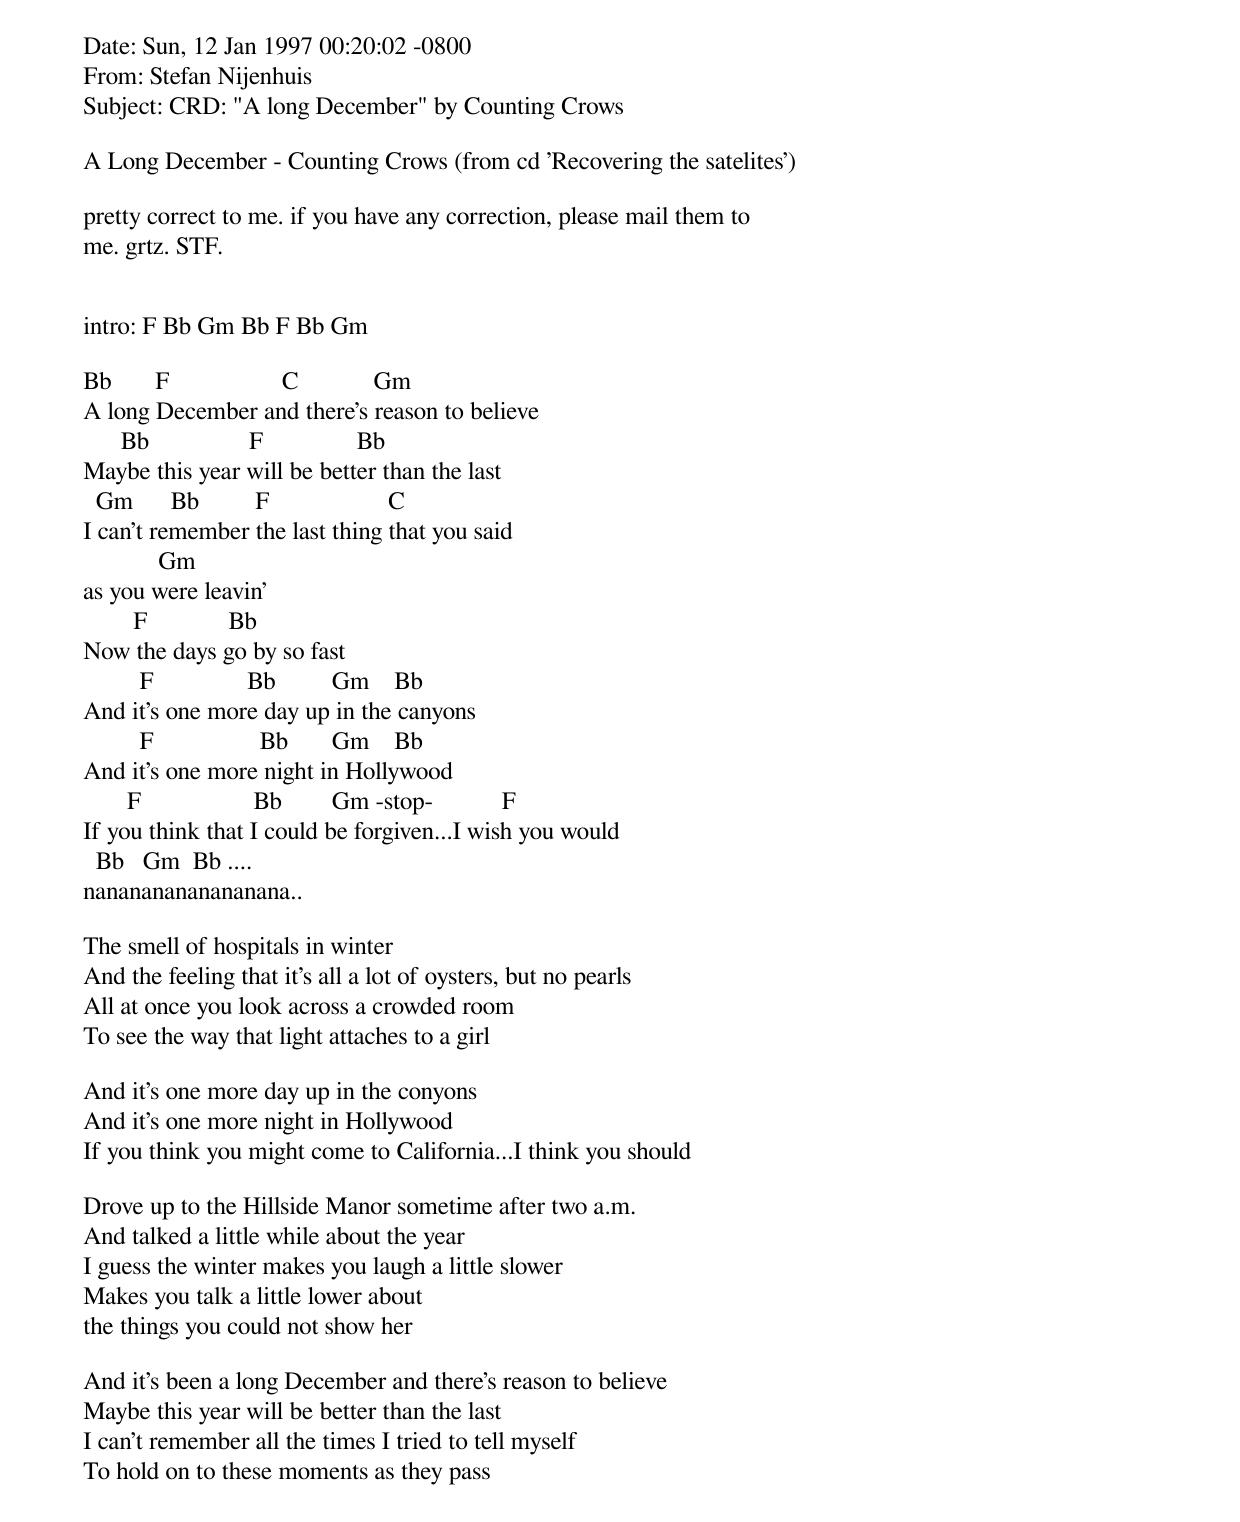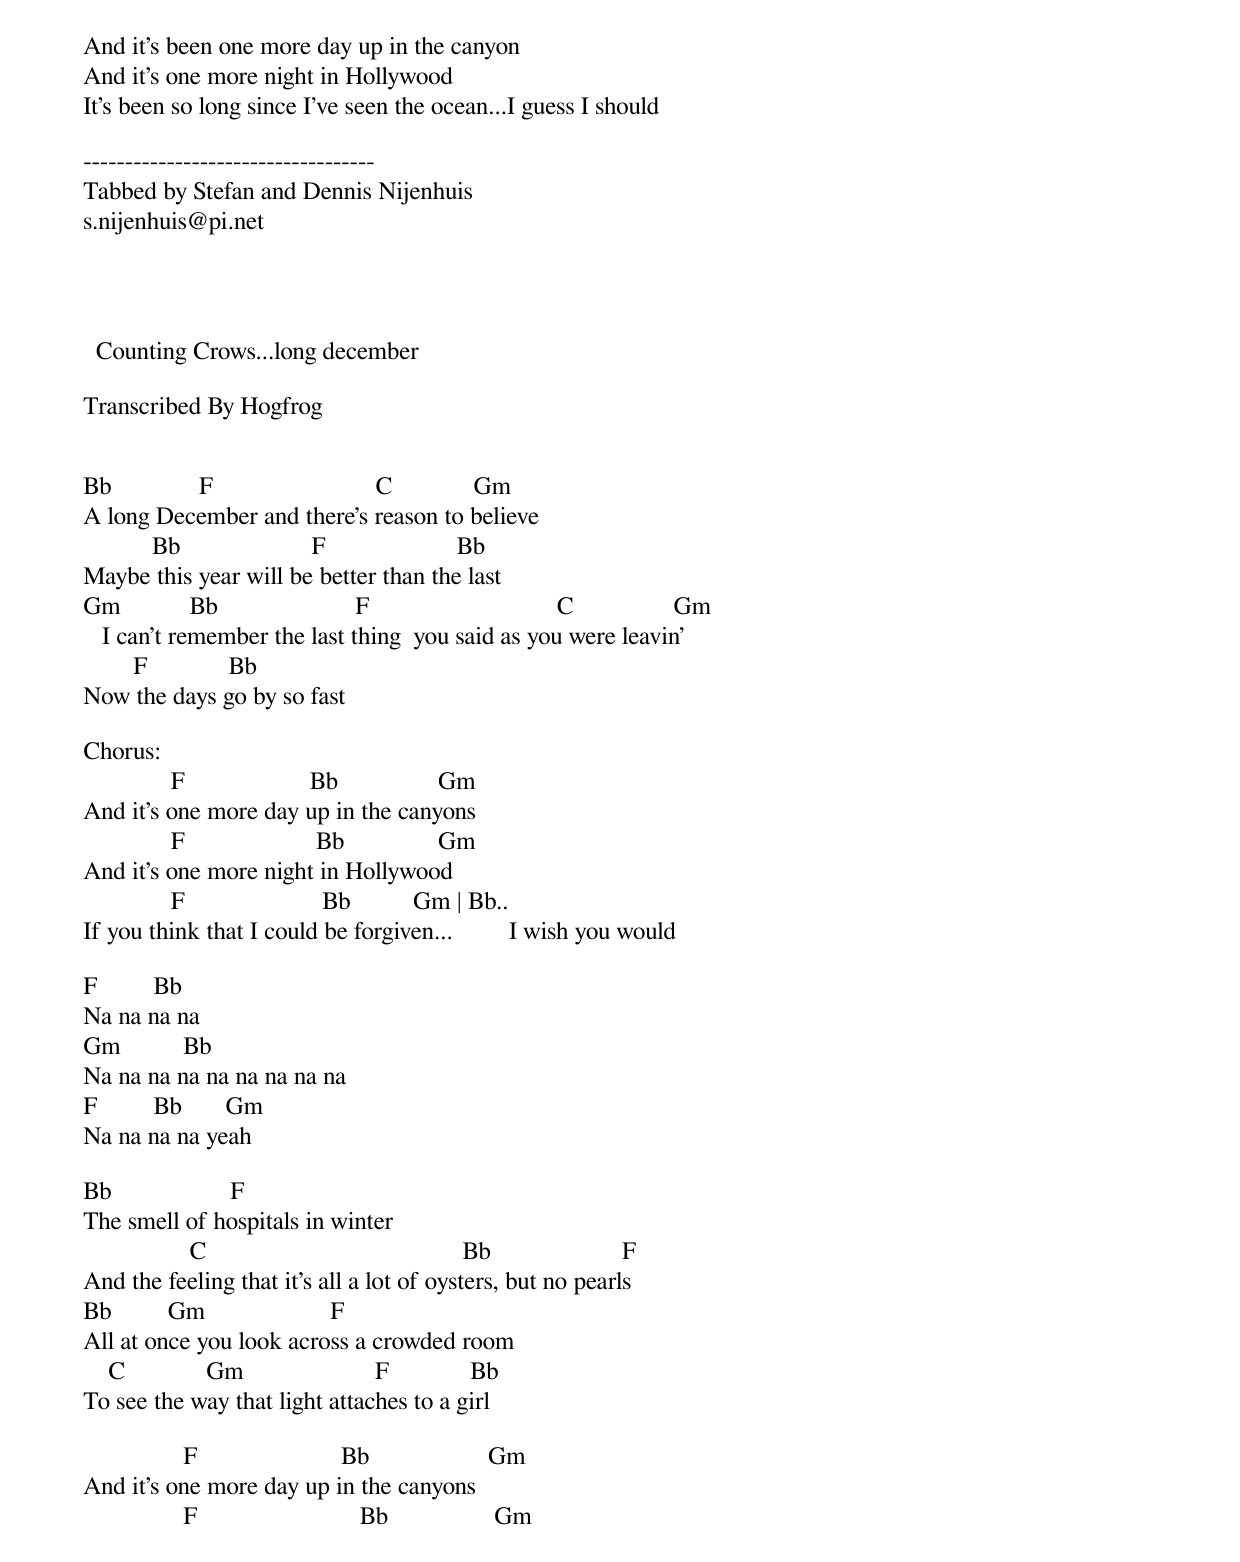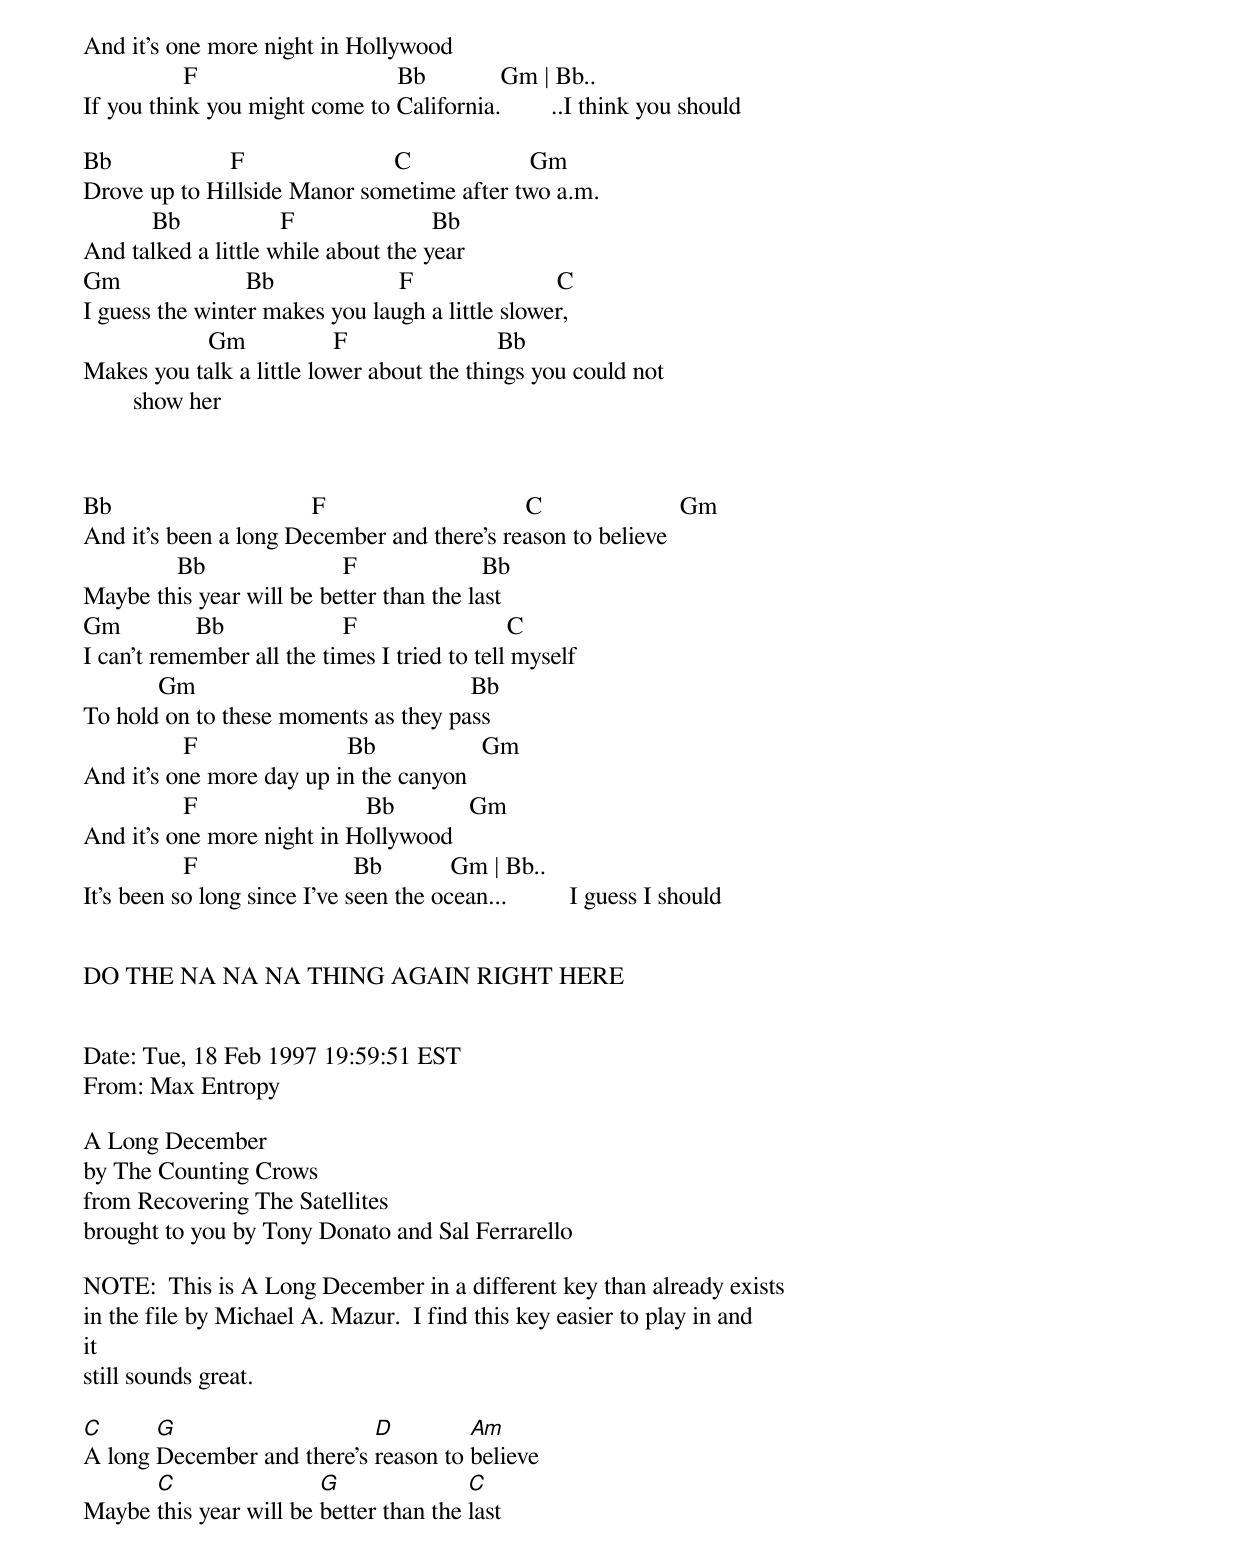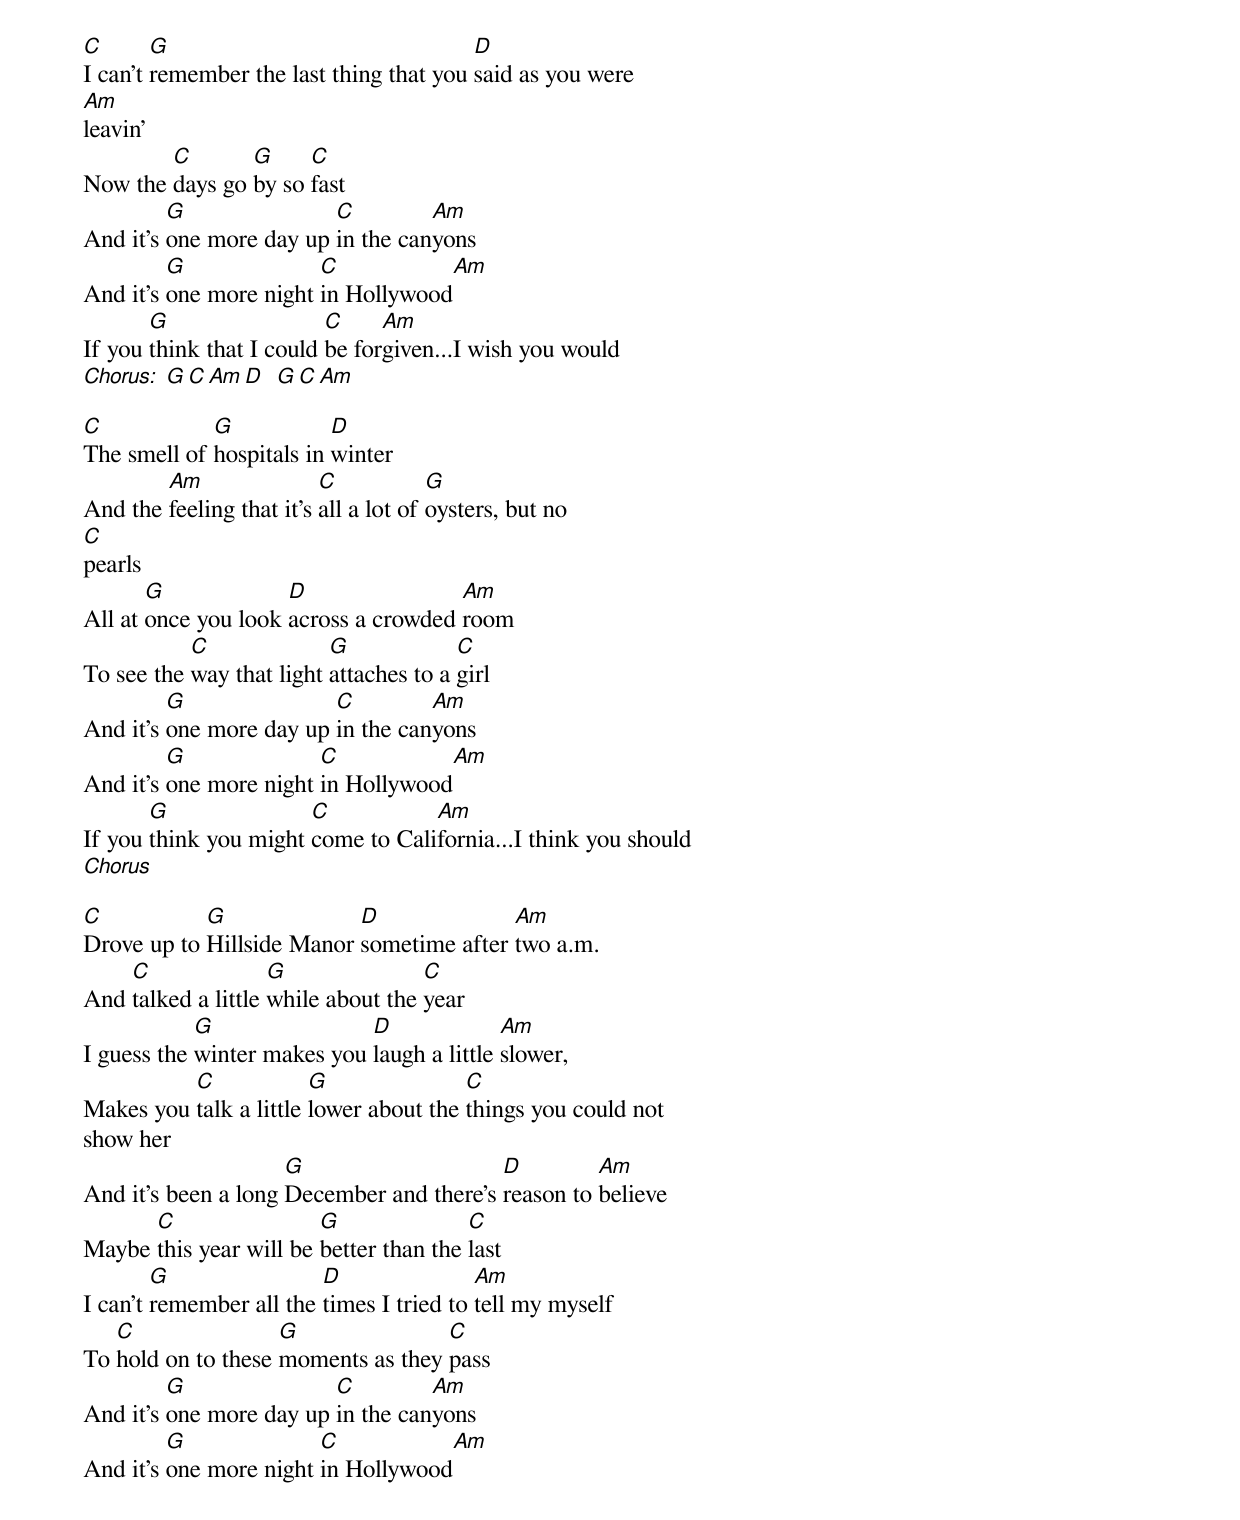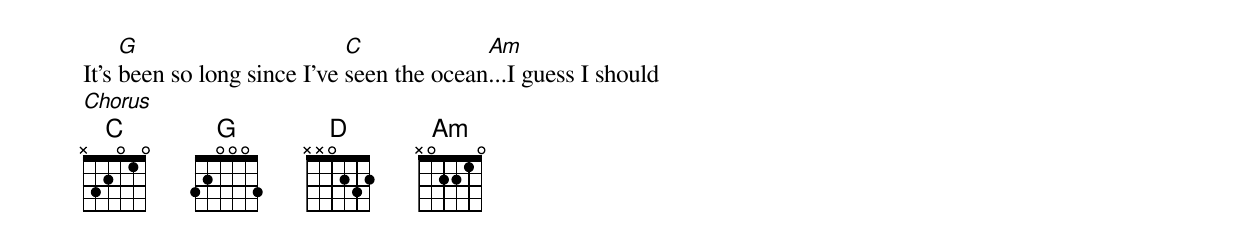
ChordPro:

Date: Sun, 12 Jan 1997 00:20:02 -0800
From: Stefan Nijenhuis <s.nijenhuis@pi.net>
Subject: CRD: "A long December" by Counting Crows

A Long December - Counting Crows (from cd 'Recovering the satelites')

pretty correct to me. if you have any correction, please mail them to
me. grtz. STF.


intro: F Bb Gm Bb F Bb Gm

Bb       F                  C            Gm
A long December and there's reason to believe
      Bb                F               Bb
Maybe this year will be better than the last
  Gm      Bb         F                   C
I can't remember the last thing that you said
            Gm
as you were leavin'
        F             Bb
Now the days go by so fast
         F               Bb         Gm    Bb
And it's one more day up in the canyons
         F                 Bb       Gm    Bb
And it's one more night in Hollywood
       F                  Bb        Gm -stop-           F
If you think that I could be forgiven...I wish you would
  Bb   Gm  Bb ....
nanananananananana..

The smell of hospitals in winter
And the feeling that it's all a lot of oysters, but no pearls
All at once you look across a crowded room
To see the way that light attaches to a girl

And it's one more day up in the conyons
And it's one more night in Hollywood
If you think you might come to California...I think you should

Drove up to the Hillside Manor sometime after two a.m.
And talked a little while about the year
I guess the winter makes you laugh a little slower
Makes you talk a little lower about
the things you could not show her

And it's been a long December and there's reason to believe
Maybe this year will be better than the last
I can't remember all the times I tried to tell myself
To hold on to these moments as they pass

And it's been one more day up in the canyon
And it's one more night in Hollywood
It's been so long since I've seen the ocean...I guess I should

-----------------------------------
Tabbed by Stefan and Dennis Nijenhuis
s.nijenhuis@pi.net




		Counting Crows...long december

Transcribed By Hogfrog


Bb              F                          C             Gm
A long December and there's reason to believe
           Bb                     F                     Bb
Maybe this year will be better than the last
Gm           Bb                      F                              C                Gm
   I can't remember the last thing  you said as you were leavin'
        F             Bb
Now the days go by so fast

Chorus:
              F                    Bb                Gm
And it's one more day up in the canyons
              F                     Bb               Gm
And it's one more night in Hollywood
              F                      Bb          Gm | Bb..
If you think that I could be forgiven...         I wish you would

F         Bb
Na na na na
Gm          Bb
Na na na na na na na na na
F         Bb       Gm
Na na na na yeah

Bb                   F
The smell of hospitals in winter
                 C                                         Bb                     F
And the feeling that it's all a lot of oysters, but no pearls
Bb         Gm                    F
All at once you look across a crowded room
    C             Gm                     F             Bb
To see the way that light attaches to a girl

                F                       Bb                   Gm
And it's one more day up in the canyons
                F                          Bb                 Gm
And it's one more night in Hollywood
                F                                Bb            Gm | Bb..
If you think you might come to California.        ..I think you should

Bb                   F                        C                   Gm
Drove up to Hillside Manor sometime after two a.m.
           Bb                F                      Bb
And talked a little while about the year
Gm                    Bb                    F                       C
I guess the winter makes you laugh a little slower,
                    Gm              F                        Bb
Makes you talk a little lower about the things you could not
        show her



Bb                                F                                C                      Gm
And it's been a long December and there's reason to believe
               Bb                      F                    Bb
Maybe this year will be better than the last
Gm            Bb                   F                        C
I can't remember all the times I tried to tell myself
            Gm                                            Bb
To hold on to these moments as they pass
                F                        Bb                 Gm
And it's one more day up in the canyon
                F                           Bb            Gm
And it's one more night in Hollywood
                F                         Bb           Gm | Bb..
It's been so long since I've seen the ocean...          I guess I should


DO THE NA NA NA THING AGAIN RIGHT HERE


Date: Tue, 18 Feb 1997 19:59:51 EST
From: Max Entropy <max_entropy@juno.com>

A Long December
by The Counting Crows
from Recovering The Satellites
brought to you by Tony Donato and Sal Ferrarello

NOTE:  This is A Long December in a different key than already exists
in the file by Michael A. Mazur.  I find this key easier to play in and
it
still sounds great.

[C]A long [G]December and there's [D]reason to [Am]believe
Maybe [C]this year will be [G]better than the [C]last
[C]I can't [G]remember the last thing that you [D]said as you were
[Am]leavin'
Now the [C]days go [G]by so [C]fast
And it's [G]one more day up [C]in the can[Am]yons
And it's [G]one more night [C]in Hollywood[Am]
If you [G]think that I could [C]be for[Am]given...I wish you would
[Chorus:  G C Am D   G C Am]

[C]The smell of [G]hospitals in [D]winter
And the [Am]feeling that it's [C]all a lot of [G]oysters, but no
[C]pearls
All at [G]once you look [D]across a crowded [Am]room
To see the [C]way that light [G]attaches to a [C]girl
And it's [G]one more day up [C]in the can[Am]yons
And it's [G]one more night [C]in Hollywood[Am]
If you [G]think you might [C]come to Cali[Am]fornia...I think you should
[Chorus]

[C]Drove up to [G]Hillside Manor [D]sometime after [Am]two a.m.
And [C]talked a little [G]while about the [C]year
I guess the [G]winter makes you [D]laugh a little [Am]slower,
Makes you [C]talk a little [G]lower about the [C]things you could not
show her
And it's been a long [G]December and there's [D]reason to [Am]believe
Maybe [C]this year will be [G]better than the [C]last
I can't [G]remember all the [D]times I tried to [Am]tell my myself
To [C]hold on to these [G]moments as they [C]pass
And it's [G]one more day up [C]in the can[Am]yons
And it's [G]one more night [C]in Hollywood[Am]
It's [G]been so long since I've [C]seen the ocean[Am]...I guess I should
[Chorus]
